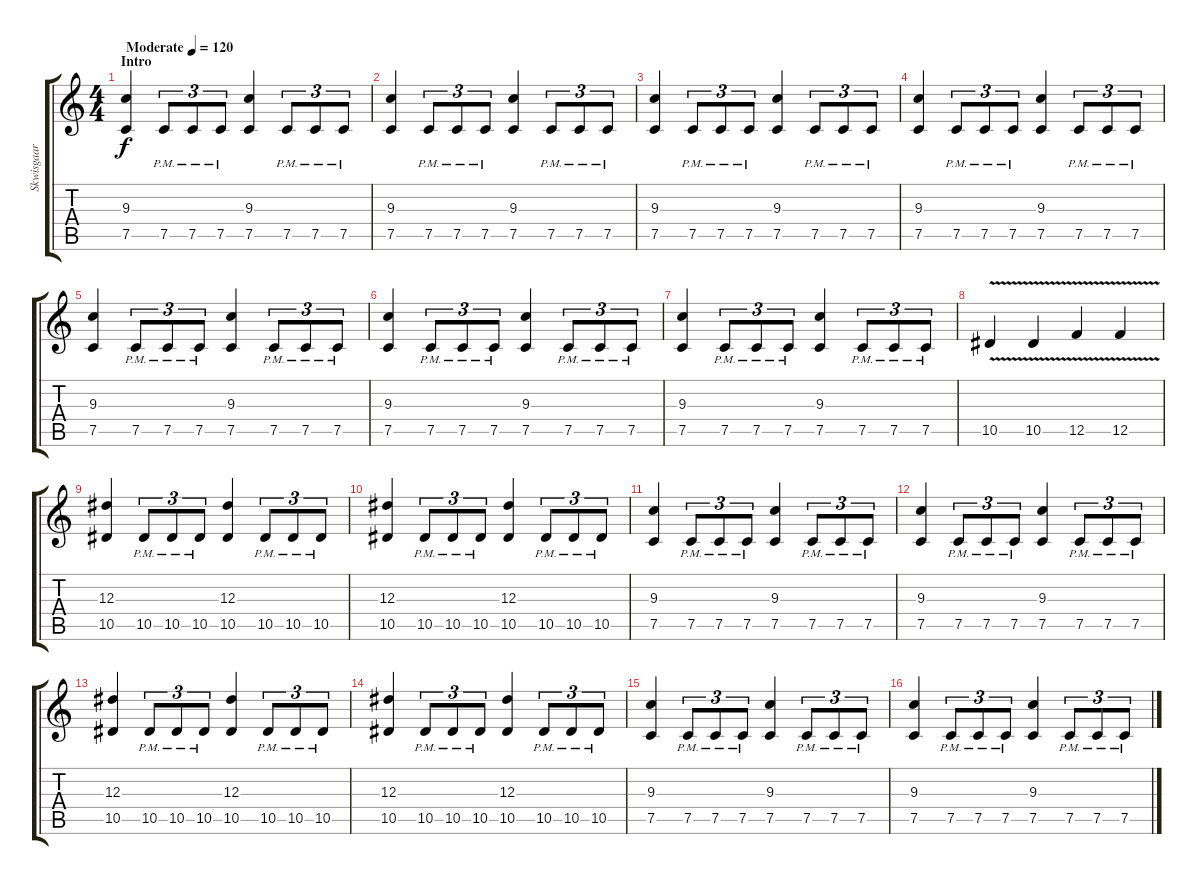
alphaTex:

\track ("Skwisgaar Skwigelf (Lead Guitar)" "Skwisgaar ") {instrument distortionguitar}
\staff {score tabs}
\tuning (C4 G3 Eb3 Bb2 F2 C2) {hide}
\ts (4 4)
\section ("" "Intro")
\tempo (120 "Moderate")
\clef g2
\ks c
(9.3 7.5).4{dy f instrument distortionguitar} 7.5{pm}.8{tu (3 2)} 7.5{pm}.8{tu (3 2)} 7.5{pm}.8{tu (3 2)} (9.3 7.5).4 7.5{pm}.8{tu (3 2)} 7.5{pm}.8{tu (3 2)} 7.5{pm}.8{tu (3 2)} |
(9.3 7.5).4 7.5{pm}.8{tu (3 2)} 7.5{pm}.8{tu (3 2)} 7.5{pm}.8{tu (3 2)} (9.3 7.5).4 7.5{pm}.8{tu (3 2)} 7.5{pm}.8{tu (3 2)} 7.5{pm}.8{tu (3 2)} |
(9.3 7.5).4 7.5{pm}.8{tu (3 2)} 7.5{pm}.8{tu (3 2)} 7.5{pm}.8{tu (3 2)} (9.3 7.5).4 7.5{pm}.8{tu (3 2)} 7.5{pm}.8{tu (3 2)} 7.5{pm}.8{tu (3 2)} |
(9.3 7.5).4 7.5{pm}.8{tu (3 2)} 7.5{pm}.8{tu (3 2)} 7.5{pm}.8{tu (3 2)} (9.3 7.5).4 7.5{pm}.8{tu (3 2)} 7.5{pm}.8{tu (3 2)} 7.5{pm}.8{tu (3 2)} |
(9.3 7.5).4 7.5{pm}.8{tu (3 2)} 7.5{pm}.8{tu (3 2)} 7.5{pm}.8{tu (3 2)} (9.3 7.5).4 7.5{pm}.8{tu (3 2)} 7.5{pm}.8{tu (3 2)} 7.5{pm}.8{tu (3 2)} |
(9.3 7.5).4 7.5{pm}.8{tu (3 2)} 7.5{pm}.8{tu (3 2)} 7.5{pm}.8{tu (3 2)} (9.3 7.5).4 7.5{pm}.8{tu (3 2)} 7.5{pm}.8{tu (3 2)} 7.5{pm}.8{tu (3 2)} |
(9.3 7.5).4 7.5{pm}.8{tu (3 2)} 7.5{pm}.8{tu (3 2)} 7.5{pm}.8{tu (3 2)} (9.3 7.5).4 7.5{pm}.8{tu (3 2)} 7.5{pm}.8{tu (3 2)} 7.5{pm}.8{tu (3 2)} |
10.5{v}.4 10.5{v}.4 12.5{v}.4 12.5{v}.4 |
(12.3 10.5).4 10.5{pm}.8{tu (3 2)} 10.5{pm}.8{tu (3 2)} 10.5{pm}.8{tu (3 2)} (12.3 10.5).4 10.5{pm}.8{tu (3 2)} 10.5{pm}.8{tu (3 2)} 10.5{pm}.8{tu (3 2)} |
(12.3 10.5).4 10.5{pm}.8{tu (3 2)} 10.5{pm}.8{tu (3 2)} 10.5{pm}.8{tu (3 2)} (12.3 10.5).4 10.5{pm}.8{tu (3 2)} 10.5{pm}.8{tu (3 2)} 10.5{pm}.8{tu (3 2)} |
(9.3 7.5).4 7.5{pm}.8{tu (3 2)} 7.5{pm}.8{tu (3 2)} 7.5{pm}.8{tu (3 2)} (9.3 7.5).4 7.5{pm}.8{tu (3 2)} 7.5{pm}.8{tu (3 2)} 7.5{pm}.8{tu (3 2)} |
(9.3 7.5).4 7.5{pm}.8{tu (3 2)} 7.5{pm}.8{tu (3 2)} 7.5{pm}.8{tu (3 2)} (9.3 7.5).4 7.5{pm}.8{tu (3 2)} 7.5{pm}.8{tu (3 2)} 7.5{pm}.8{tu (3 2)} |
(12.3 10.5).4 10.5{pm}.8{tu (3 2)} 10.5{pm}.8{tu (3 2)} 10.5{pm}.8{tu (3 2)} (12.3 10.5).4 10.5{pm}.8{tu (3 2)} 10.5{pm}.8{tu (3 2)} 10.5{pm}.8{tu (3 2)} |
(12.3 10.5).4 10.5{pm}.8{tu (3 2)} 10.5{pm}.8{tu (3 2)} 10.5{pm}.8{tu (3 2)} (12.3 10.5).4 10.5{pm}.8{tu (3 2)} 10.5{pm}.8{tu (3 2)} 10.5{pm}.8{tu (3 2)} |
(9.3 7.5).4 7.5{pm}.8{tu (3 2)} 7.5{pm}.8{tu (3 2)} 7.5{pm}.8{tu (3 2)} (9.3 7.5).4 7.5{pm}.8{tu (3 2)} 7.5{pm}.8{tu (3 2)} 7.5{pm}.8{tu (3 2)} |
(9.3 7.5).4 7.5{pm}.8{tu (3 2)} 7.5{pm}.8{tu (3 2)} 7.5{pm}.8{tu (3 2)} (9.3 7.5).4 7.5{pm}.8{tu (3 2)} 7.5{pm}.8{tu (3 2)} 7.5{pm}.8{tu (3 2)}
